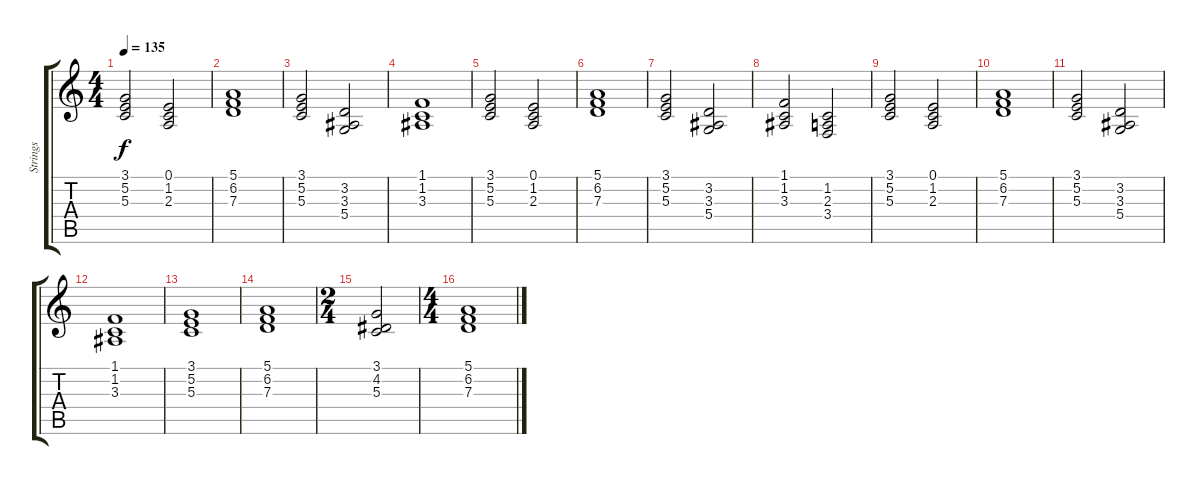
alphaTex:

\track ("Strings" "Strings") {instrument stringensemble1}
\staff {score tabs}
\tuning (E4 B3 G3 D3 A2 E2) {hide}
\ts (4 4)
\tempo 135
\clef g2
\ks c
(3.1 5.2 5.3).2{dy f} (0.1 1.2 2.3).2 |
(5.1 6.2 7.3).1 |
(3.1 5.2 5.3).2 (3.2 3.3 5.4).2 |
(1.1 1.2 3.3).1 |
(3.1 5.2 5.3).2 (0.1 1.2 2.3).2 |
(5.1 6.2 7.3).1 |
(3.1 5.2 5.3).2 (3.2 3.3 5.4).2 |
(1.1 1.2 3.3).2 (1.2 2.3 3.4).2 |
(3.1 5.2 5.3).2 (0.1 1.2 2.3).2 |
(5.1 6.2 7.3).1 |
(3.1 5.2 5.3).2 (3.2 3.3 5.4).2 |
(1.1 1.2 3.3).1 |
(3.1 5.2 5.3).1 |
(5.1 6.2 7.3).1 |
\ts (2 4)
(3.1 4.2 5.3).2 |
\ts (4 4)
(5.1 6.2 7.3).1
